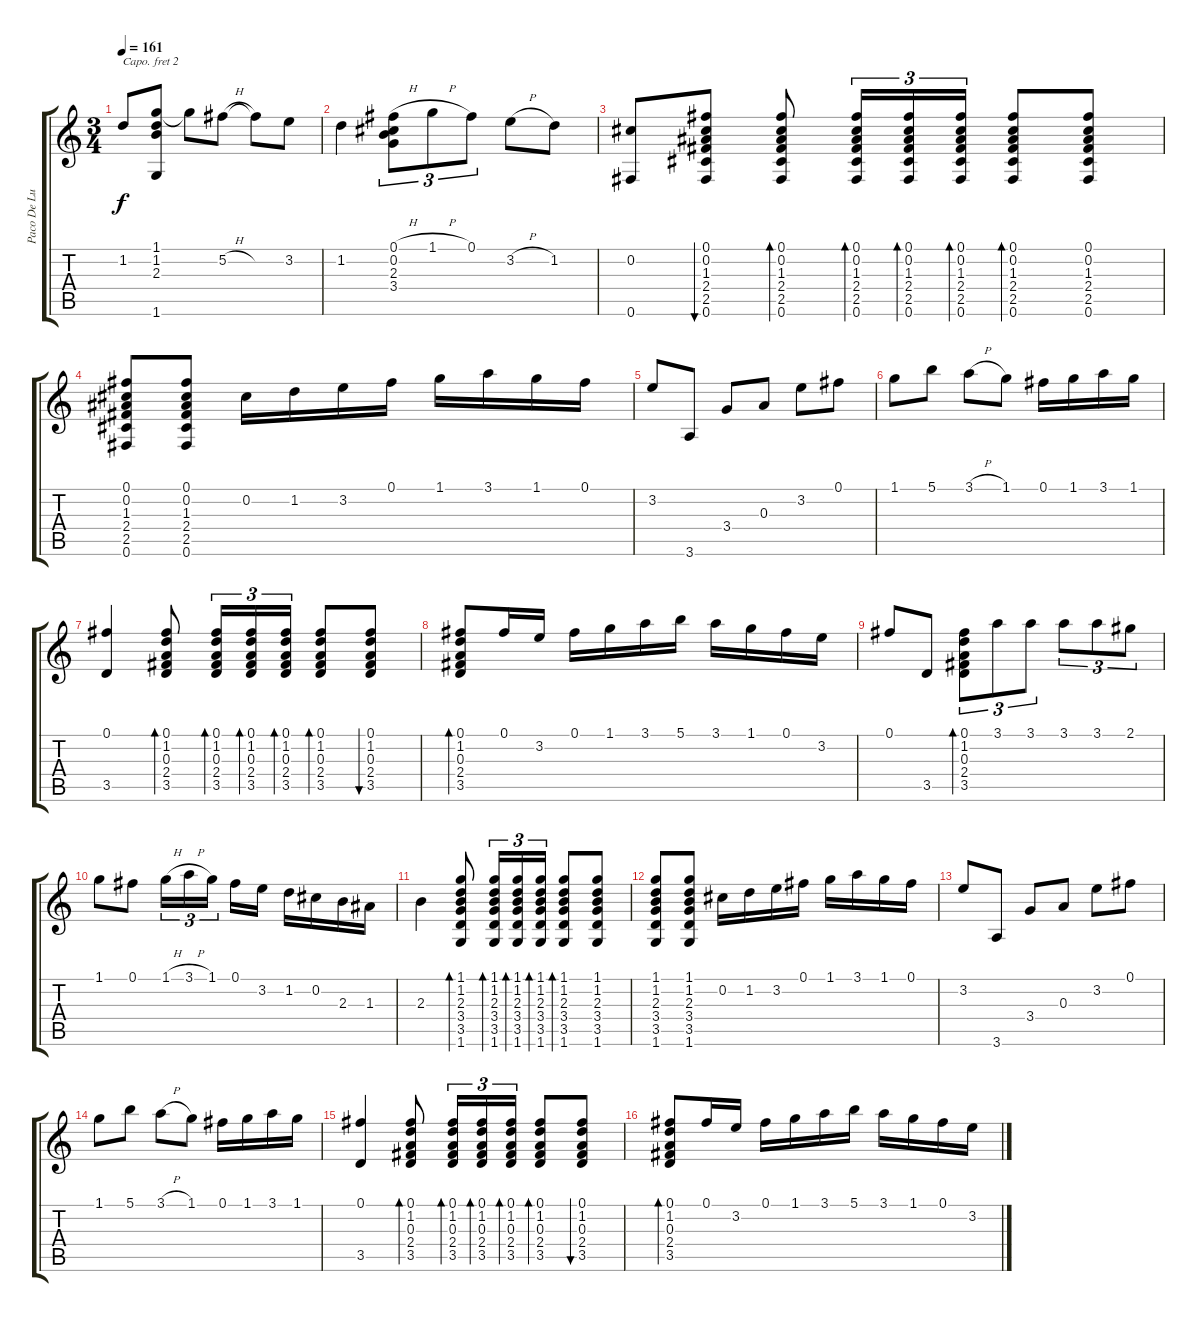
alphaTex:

\track ("Paco De Lucia" "Paco De Lu") {solo instrument acousticguitarnylon}
\staff {score tabs}
\capo 2
\tuning (E4 B3 G3 D3 A2 E2) {hide}
\ts (3 4)
\tempo 161
\clef g2
\ks c
1.2.8{dy f} (1.1 1.2 2.3 1.6).8 1.1{t}.8 5.2{h}.8 5.2{t}.8 3.2.8 |
1.2.4 (0.1{h} 0.2 2.3 3.4).8{tu (3 2)} 1.1{h}.8{tu (3 2)} 0.1.8{tu (3 2)} 3.2{h}.8 1.2.8 |
(0.2 0.6).8 (0.1 0.2 1.3 2.4 2.5 0.6).8{bu 60} (0.1 0.2 1.3 2.4 2.5 0.6).8{bd 60} (0.1 0.2 1.3 2.4 2.5 0.6).16{tu (3 2) bd 60} (0.1 0.2 1.3 2.4 2.5 0.6).16{tu (3 2) bd 60} (0.1 0.2 1.3 2.4 2.5 0.6).16{tu (3 2) bd 60} (0.1 0.2 1.3 2.4 2.5 0.6).8{bd 60} (0.1 0.2 1.3 2.4 2.5 0.6).8 |
(0.1 0.2 1.3 2.4 2.5 0.6).8 (0.1 0.2 1.3 2.4 2.5 0.6).8 0.2.16 1.2.16 3.2.16 0.1.16 1.1.16 3.1.16 1.1.16 0.1.16 |
3.2.8 3.6.8 3.4.8 0.3.8 3.2.8 0.1.8 |
1.1.8 5.1.8 3.1{h}.8 1.1.8 0.1.16 1.1.16 3.1.16 1.1.16 |
(0.1 3.5).4 (0.1 1.2 0.3 2.4 3.5).8{bd 60} (0.1 1.2 0.3 2.4 3.5).16{tu (3 2) bd 60} (0.1 1.2 0.3 2.4 3.5).16{tu (3 2) bd 60} (0.1 1.2 0.3 2.4 3.5).16{tu (3 2) bd 60} (0.1 1.2 0.3 2.4 3.5).8{bd 60} (0.1 1.2 0.3 2.4 3.5).8{bu 60} |
(0.1 1.2 0.3 2.4 3.5).8{bd 60} 0.1.16 3.2.16 0.1.16 1.1.16 3.1.16 5.1.16 3.1.16 1.1.16 0.1.16 3.2.16 |
0.1.8 3.5.8 (0.1 1.2 0.3 2.4 3.5).8{tu (3 2) bd 60} 3.1.8{tu (3 2)} 3.1.8{tu (3 2)} 3.1.8{tu (3 2)} 3.1.8{tu (3 2)} 2.1.8{tu (3 2)} |
1.1.8 0.1.8 1.1{h}.16{tu (3 2)} 3.1{h}.16{tu (3 2)} 1.1.16{tu (3 2) beam splitsecondary} 0.1.16 3.2.16 1.2.16 0.2.16 2.3.16 1.3.16 |
2.3.4 (1.1 1.2 2.3 3.4 3.5 1.6).8{bd 60} (1.1 1.2 2.3 3.4 3.5 1.6).16{tu (3 2) bd 60} (1.1 1.2 2.3 3.4 3.5 1.6).16{tu (3 2) bd 60} (1.1 1.2 2.3 3.4 3.5 1.6).16{tu (3 2) bd 60} (1.1 1.2 2.3 3.4 3.5 1.6).8{bd 60} (1.1 1.2 2.3 3.4 3.5 1.6).8 |
(1.1 1.2 2.3 3.4 3.5 1.6).8 (1.1 1.2 2.3 3.4 3.5 1.6).8 0.2.16 1.2.16 3.2.16 0.1.16 1.1.16 3.1.16 1.1.16 0.1.16 |
3.2.8 3.6.8 3.4.8 0.3.8 3.2.8 0.1.8 |
1.1.8 5.1.8 3.1{h}.8 1.1.8 0.1.16 1.1.16 3.1.16 1.1.16 |
(0.1 3.5).4 (0.1 1.2 0.3 2.4 3.5).8{bd 60} (0.1 1.2 0.3 2.4 3.5).16{tu (3 2) bd 60} (0.1 1.2 0.3 2.4 3.5).16{tu (3 2) bd 60} (0.1 1.2 0.3 2.4 3.5).16{tu (3 2) bd 60} (0.1 1.2 0.3 2.4 3.5).8{bd 60} (0.1 1.2 0.3 2.4 3.5).8{bu 60} |
(0.1 1.2 0.3 2.4 3.5).8{bd 60} 0.1.16 3.2.16 0.1.16 1.1.16 3.1.16 5.1.16 3.1.16 1.1.16 0.1.16 3.2.16
